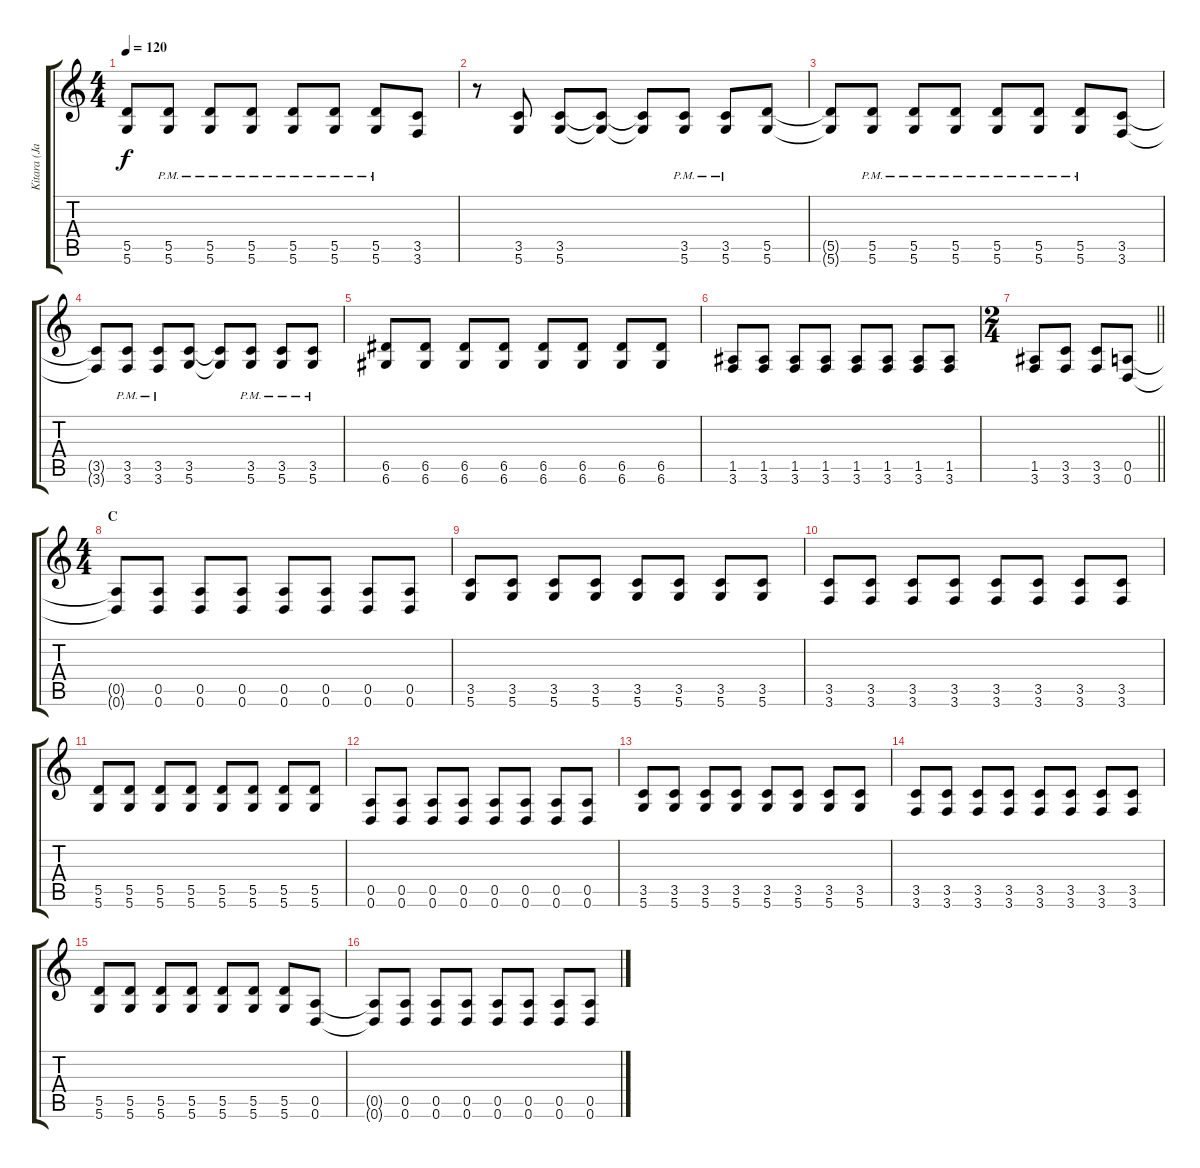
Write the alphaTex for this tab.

\track ("Kitara (Jarkko Petosalmi)" "Kitara (Ja") {instrument distortionguitar}
\staff {score tabs}
\tuning (E4 B3 G3 D3 A2 D2) {hide}
\ts (4 4)
\tempo 120
\clef g2
\ks c
(5.5{t} 5.6{t}).8{dy f} (5.5{pm} 5.6{pm}).8 (5.5{pm} 5.6{pm}).8 (5.5{pm} 5.6{pm}).8 (5.5{pm} 5.6{pm}).8 (5.5{pm} 5.6{pm}).8 (5.5{pm} 5.6{pm}).8 (3.5 3.6).8 |
r.8 (3.5 5.6).8 (3.5 5.6).8 (3.5{t} 5.6{t}).8 (3.5{t} 5.6{t}).8 (3.5{pm} 5.6{pm}).8 (3.5{pm} 5.6{pm}).8 (5.5 5.6).8 |
(5.5{t} 5.6{t}).8 (5.5{pm} 5.6{pm}).8 (5.5{pm} 5.6{pm}).8 (5.5{pm} 5.6{pm}).8 (5.5{pm} 5.6{pm}).8 (5.5{pm} 5.6{pm}).8 (5.5{pm} 5.6{pm}).8 (3.5 3.6).8 |
(3.5{t} 3.6{t}).8 (3.5{pm} 3.6{pm}).8 (3.5{pm} 3.6{pm}).8 (3.5 5.6).8 (3.5{t} 5.6{t}).8 (3.5{pm} 5.6{pm}).8 (3.5{pm} 5.6{pm}).8 (3.5{pm} 5.6{pm}).8 |
(6.5 6.6).8 (6.5 6.6).8 (6.5 6.6).8 (6.5 6.6).8 (6.5 6.6).8 (6.5 6.6).8 (6.5 6.6).8 (6.5 6.6).8 |
(1.5 3.6).8 (1.5 3.6).8 (1.5 3.6).8 (1.5 3.6).8 (1.5 3.6).8 (1.5 3.6).8 (1.5 3.6).8 (1.5 3.6).8 |
\ts (2 4)
\barLineRight lightlight
(1.5 3.6).8 (3.5 3.6).8 (3.5 3.6).8 (0.5 0.6).8 |
\ts (4 4)
\section ("" "C")
(0.5{t} 0.6{t}).8 (0.5 0.6).8 (0.5 0.6).8 (0.5 0.6).8 (0.5 0.6).8 (0.5 0.6).8 (0.5 0.6).8 (0.5 0.6).8 |
(3.5 5.6).8 (3.5 5.6).8 (3.5 5.6).8 (3.5 5.6).8 (3.5 5.6).8 (3.5 5.6).8 (3.5 5.6).8 (3.5 5.6).8 |
(3.5 3.6).8 (3.5 3.6).8 (3.5 3.6).8 (3.5 3.6).8 (3.5 3.6).8 (3.5 3.6).8 (3.5 3.6).8 (3.5 3.6).8 |
(5.5 5.6).8 (5.5 5.6).8 (5.5 5.6).8 (5.5 5.6).8 (5.5 5.6).8 (5.5 5.6).8 (5.5 5.6).8 (5.5 5.6).8 |
(0.5 0.6).8 (0.5 0.6).8 (0.5 0.6).8 (0.5 0.6).8 (0.5 0.6).8 (0.5 0.6).8 (0.5 0.6).8 (0.5 0.6).8 |
(3.5 5.6).8 (3.5 5.6).8 (3.5 5.6).8 (3.5 5.6).8 (3.5 5.6).8 (3.5 5.6).8 (3.5 5.6).8 (3.5 5.6).8 |
(3.5 3.6).8 (3.5 3.6).8 (3.5 3.6).8 (3.5 3.6).8 (3.5 3.6).8 (3.5 3.6).8 (3.5 3.6).8 (3.5 3.6).8 |
(5.5 5.6).8 (5.5 5.6).8 (5.5 5.6).8 (5.5 5.6).8 (5.5 5.6).8 (5.5 5.6).8 (5.5 5.6).8 (0.5 0.6).8 |
(0.5{t} 0.6{t}).8 (0.5 0.6).8 (0.5 0.6).8 (0.5 0.6).8 (0.5 0.6).8 (0.5 0.6).8 (0.5 0.6).8 (0.5 0.6).8
